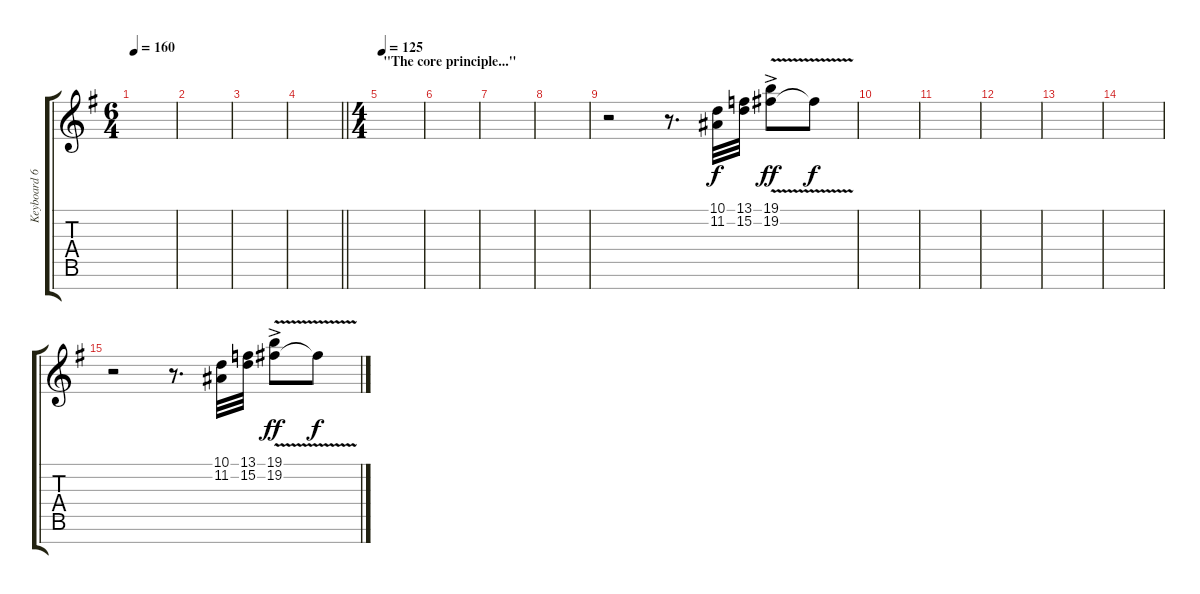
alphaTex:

\track ("Keyboard 6 - Brat/Shagrath" "Keyboard 6") {instrument flute}
\staff {score tabs}
\tuning (E4 B3 G3 D3 A2 E2 B1) {hide}
\ts (6 4)
\tempo 160
\clef g2
\ks g
|
|
|
\barLineRight lightlight
|
\ts (4 4)
\section ("" "\"The core principle...\"")
\tempo 125
|
|
|
|
r.2{instrument flute} r.8{d} (10.1 11.2).32{dy f} (13.1 15.2).32 (19.1{ac} 19.2{v}).8{dy ff volume 5} 19.2{t}.8{dy f} |
|
|
|
|
|
r.2{volume 13 instrument flute} r.8{d} (10.1 11.2).32 (13.1 15.2).32 (19.1{ac} 19.2{v}).8{dy ff volume 5} 19.2{t}.8{dy f}
